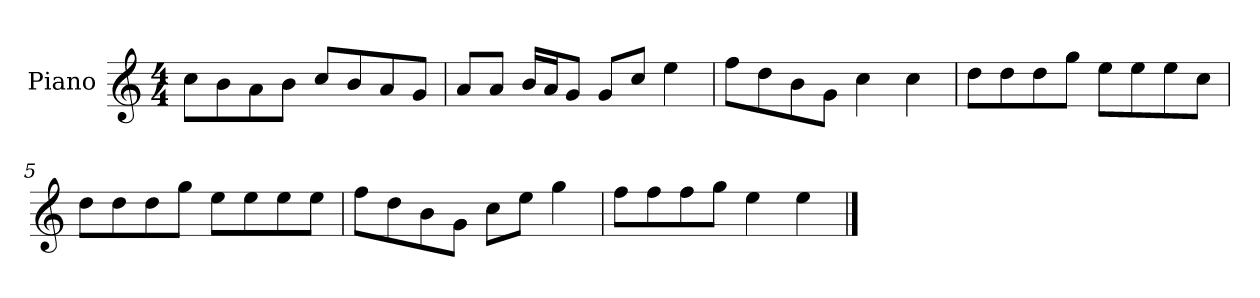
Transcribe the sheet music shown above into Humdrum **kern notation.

**kern
*part1
*staff1
*I"Piano
*I'P-no
*clefG2
*k[]
*M4/4
*MM90
=1
8cc\L
8b\
8a\
8b\J
8cc/L
8b/
8a/
8g/J
=2
8a/L
8a/J
16b/LL
16a/J
8g/J
8g/L
8cc/J
4ee\
=3
8ff\L
8dd\
8b\
8g\J
4cc\
4cc\
=4
8dd\L
8dd\
8dd\
8gg\J
8ee\L
8ee\
8ee\
8cc\J
=5
8dd\L
8dd\
8dd\
8gg\J
8ee\L
8ee\
8ee\
8ee\J
!!LO:LB:g=z
=6
8ff\L
8dd\
8b\
8g\J
8cc\L
8ee\J
4gg\
=7
8ff\L
8ff\
8ff\
8gg\J
4ee\
4ee\
==
*-
